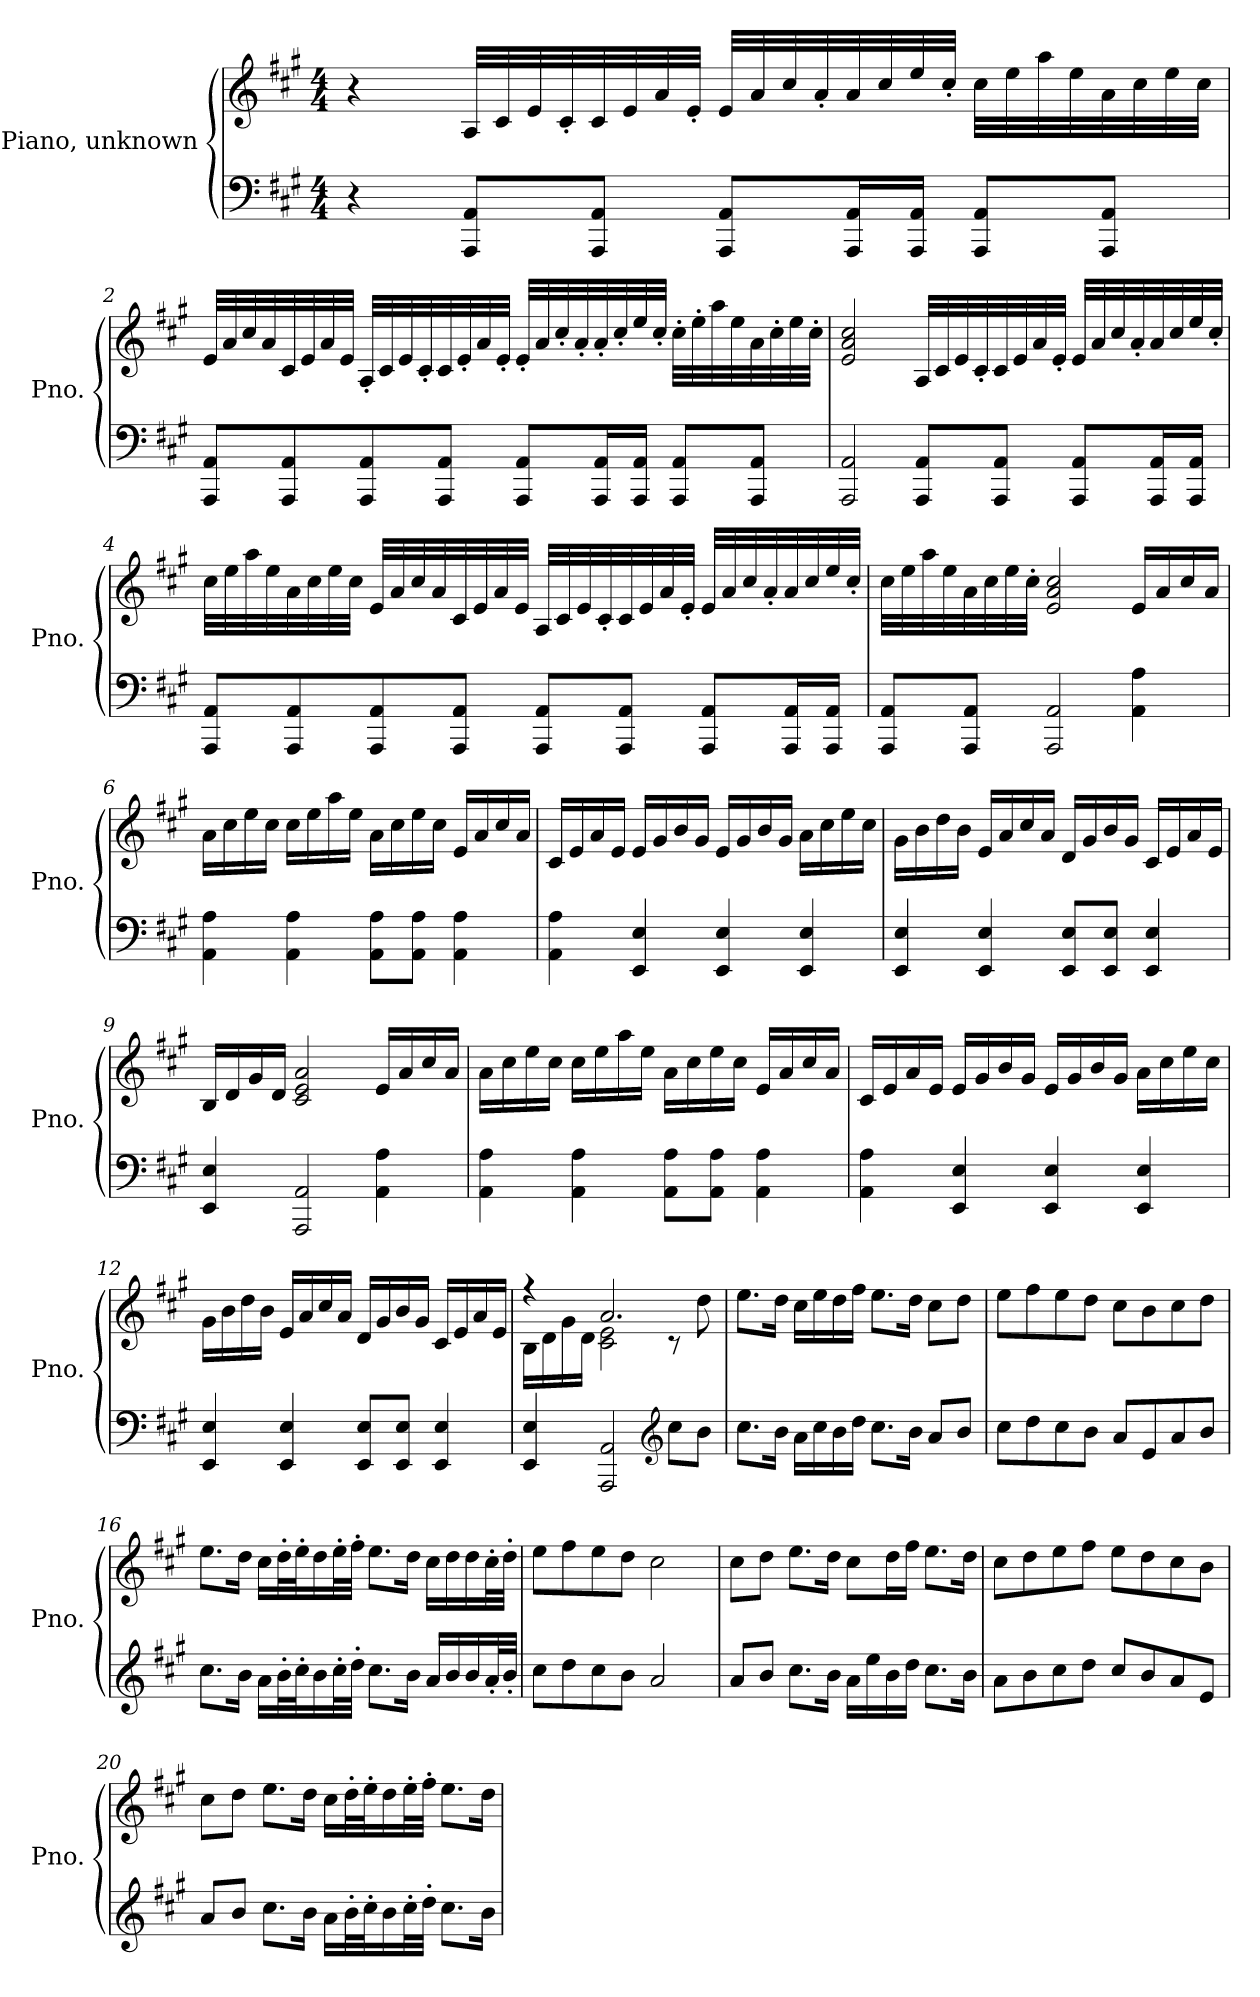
**kern	**kern
*part1	*part1
*staff2	*staff1
*I"Piano, unknown	*
*I'Pno.	*
*clefF4	*clefG2
*k[f#c#g#]	*k[f#c#g#]
*M4/4	*M4/4
*MM120	*MM120
=1	=1
4r	4r
8AAA/ 8AA/L	32A/LLL
.	32c#/
.	32e/
.	32c#'/
8AAA/ 8AA/J	32c#/
.	32e/
.	32a/
.	32e'/JJJ
8AAA/ 8AA/L	32e/LLL
.	32a/
.	32cc#/
.	32a'/
16AAA/ 16AA/L	32a/
.	32cc#/
16AAA/ 16AA/JJ	32ee/
.	32cc#'/JJJ
8AAA/ 8AA/L	32cc#\LLL
.	32ee\
.	32aa\
.	32ee\
8AAA/ 8AA/J	32a\
.	32cc#\
.	32ee\
.	32cc#\JJJ
!!LO:LB:g=z
=2	=2
8AAA/ 8AA/L	32e/LLL
.	32a/
.	32cc#/
.	32a/
8AAA/ 8AA/	32c#/
.	32e/
.	32a/
.	32e/JJJ
8AAA/ 8AA/	32A'/LLL
.	32c#/
.	32e/
.	32c#'/
8AAA/ 8AA/J	32c#/
.	32e'/
.	32a/
.	32e'/JJJ
8AAA/ 8AA/L	32e'/LLL
.	32a/
.	32cc#'/
.	32a'/
16AAA/ 16AA/L	32a'/
.	32cc#'/
16AAA/ 16AA/JJ	32ee/
.	32cc#'/JJJ
8AAA/ 8AA/L	32cc#'\LLL
.	32ee'\
.	32aa\
.	32ee\
8AAA/ 8AA/J	32a\
.	32cc#'\
.	32ee\
.	32cc#'\JJJ
!!LO:LB:g=z
=3	=3
2AAA/ 2AA/	2e/ 2a/ 2cc#/
8AAA/ 8AA/L	32A/LLL
.	32c#/
.	32e/
.	32c#'/
8AAA/ 8AA/J	32c#/
.	32e/
.	32a/
.	32e'/JJJ
8AAA/ 8AA/L	32e/LLL
.	32a/
.	32cc#/
.	32a'/
16AAA/ 16AA/L	32a/
.	32cc#/
16AAA/ 16AA/JJ	32ee/
.	32cc#'/JJJ
!!LO:LB:g=z
=4	=4
8AAA/ 8AA/L	32cc#\LLL
.	32ee\
.	32aa\
.	32ee\
8AAA/ 8AA/	32a\
.	32cc#\
.	32ee\
.	32cc#\JJJ
8AAA/ 8AA/	32e/LLL
.	32a/
.	32cc#/
.	32a/
8AAA/ 8AA/J	32c#/
.	32e/
.	32a/
.	32e/JJJ
8AAA/ 8AA/L	32A/LLL
.	32c#/
.	32e/
.	32c#'/
8AAA/ 8AA/J	32c#/
.	32e/
.	32a/
.	32e'/JJJ
8AAA/ 8AA/L	32e/LLL
.	32a/
.	32cc#/
.	32a'/
16AAA/ 16AA/L	32a/
.	32cc#/
16AAA/ 16AA/JJ	32ee/
.	32cc#'/JJJ
=5	=5
8AAA/ 8AA/L	32cc#\LLL
.	32ee\
.	32aa\
.	32ee\
8AAA/ 8AA/J	32a\
.	32cc#\
.	32ee\
.	32cc#'\JJJ
2AAA/ 2AA/	2e/ 2a/ 2cc#/
4AA\ 4A\	16e/LL
.	16a/
.	16cc#/
.	16a/JJ
!!LO:LB:g=z
=6	=6
4AA\ 4A\	16a\LL
.	16cc#\
.	16ee\
.	16cc#\JJ
4AA\ 4A\	16cc#\LL
.	16ee\
.	16aa\
.	16ee\JJ
8AA\ 8A\L	16a\LL
.	16cc#\
8AA\ 8A\J	16ee\
.	16cc#\JJ
4AA\ 4A\	16e/LL
.	16a/
.	16cc#/
.	16a/JJ
=7	=7
4AA\ 4A\	16c#/LL
.	16e/
.	16a/
.	16e/JJ
4EE/ 4E/	16e/LL
.	16g#/
.	16b/
.	16g#/JJ
4EE/ 4E/	16e/LL
.	16g#/
.	16b/
.	16g#/JJ
4EE/ 4E/	16a\LL
.	16cc#\
.	16ee\
.	16cc#\JJ
!!LO:LB:g=z
=8	=8
4EE/ 4E/	16g#\LL
.	16b\
.	16dd\
.	16b\JJ
4EE/ 4E/	16e/LL
.	16a/
.	16cc#/
.	16a/JJ
8EE/ 8E/L	16d/LL
.	16g#/
8EE/ 8E/J	16b/
.	16g#/JJ
4EE/ 4E/	16c#/LL
.	16e/
.	16a/
.	16e/JJ
=9	=9
4EE/ 4E/	16B/LL
.	16d/
.	16g#/
.	16d/JJ
2AAA/ 2AA/	2c#/ 2e/ 2a/
4AA\ 4A\	16e/LL
.	16a/
.	16cc#/
.	16a/JJ
=10	=10
4AA\ 4A\	16a\LL
.	16cc#\
.	16ee\
.	16cc#\JJ
4AA\ 4A\	16cc#\LL
.	16ee\
.	16aa\
.	16ee\JJ
8AA\ 8A\L	16a\LL
.	16cc#\
8AA\ 8A\J	16ee\
.	16cc#\JJ
4AA\ 4A\	16e/LL
.	16a/
.	16cc#/
.	16a/JJ
!!LO:PB:g=z
=11	=11
4AA\ 4A\	16c#/LL
.	16e/
.	16a/
.	16e/JJ
4EE/ 4E/	16e/LL
.	16g#/
.	16b/
.	16g#/JJ
4EE/ 4E/	16e/LL
.	16g#/
.	16b/
.	16g#/JJ
4EE/ 4E/	16a\LL
.	16cc#\
.	16ee\
.	16cc#\JJ
=12	=12
4EE/ 4E/	16g#\LL
.	16b\
.	16dd\
.	16b\JJ
4EE/ 4E/	16e/LL
.	16a/
.	16cc#/
.	16a/JJ
8EE/ 8E/L	16d/LL
.	16g#/
8EE/ 8E/J	16b/
.	16g#/JJ
4EE/ 4E/	16c#/LL
.	16e/
.	16a/
.	16e/JJ
=13	=13
*	*^
4EE/ 4E/	4r	16B\LL
.	.	16d\
.	.	16g#\
.	.	16d\JJ
2AAA/ 2AA/	2.a/	2c#\ 2e\
*clefG2	*	*
8cc#\L	.	8r
8b\J	.	8dd\
*	*v	*v
!!LO:LB:g=z
=14	=14
8.cc#\L	8.ee\L
16b\Jk	16dd\Jk
16a\LL	16cc#\LL
16cc#\	16ee\
16b\	16dd\
16dd\JJ	16ff#\JJ
8.cc#\L	8.ee\L
16b\Jk	16dd\Jk
8a/L	8cc#\L
8b/J	8dd\J
=15	=15
8cc#\L	8ee\L
8dd\	8ff#\
8cc#\	8ee\
8b\J	8dd\J
8a/L	8cc#\L
8e/	8b\
8a/	8cc#\
8b/J	8dd\J
=16	=16
8.cc#\L	8.ee\L
16b\Jk	16dd\Jk
16a\LL	16cc#\LL
32b'\L	32dd'\L
32cc#'\J	32ee'\J
16b\	16dd\
32cc#'\L	32ee'\L
32dd'\JJJ	32ff#'\JJJ
8.cc#\L	8.ee\L
16b\Jk	16dd\Jk
16a/LL	16cc#\LL
16b/	16dd\
16b/	16dd\
32a'/L	32cc#'\L
32b'/JJJ	32dd'\JJJ
=17	=17
8cc#\L	8ee\L
8dd\	8ff#\
8cc#\	8ee\
8b\J	8dd\J
2a/	2cc#\
!!LO:LB:g=z
=18	=18
8a/L	8cc#\L
8b/J	8dd\J
8.cc#\L	8.ee\L
16b\Jk	16dd\Jk
16a\LL	8cc#\L
16ee\	.
16b\	16dd\L
16dd\JJ	16ff#\JJ
8.cc#\L	8.ee\L
16b\Jk	16dd\Jk
=19	=19
8a\L	8cc#\L
8b\	8dd\
8cc#\	8ee\
8dd\J	8ff#\J
8cc#/L	8ee\L
8b/	8dd\
8a/	8cc#\
8e/J	8b\J
=20	=20
8a/L	8cc#\L
8b/J	8dd\J
8.cc#\L	8.ee\L
16b\Jk	16dd\Jk
16a\LL	16cc#\LL
32b'\L	32dd'\L
32cc#'\J	32ee'\J
16b\	16dd\
32cc#'\L	32ee'\L
32dd'\JJJ	32ff#'\JJJ
8.cc#\L	8.ee\L
16b\Jk	16dd\Jk
=	=
*-	*-
